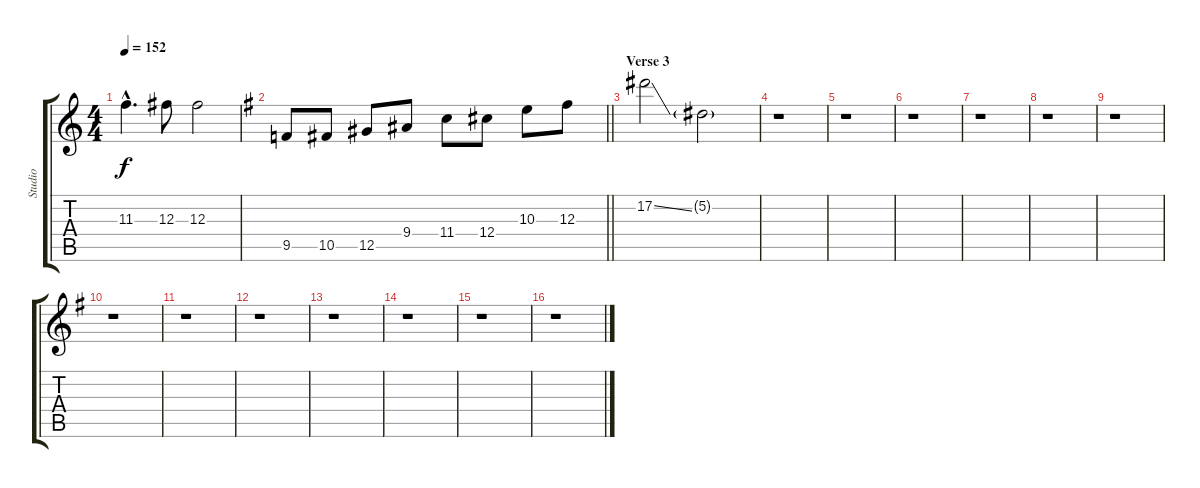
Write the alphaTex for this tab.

\track ("Studio" "Studio") {instrument distortionguitar}
\staff {score tabs}
\tuning (Eb4 Bb3 Gb3 Db3 Ab2 Eb2) {hide}
\ts (4 4)
\tempo 152
\clef g2
\ks c
11.3{hac}.4{d dy f} 12.3.8 12.3.2 |
\barLineRight lightlight
\ks g
9.5.8 10.5.8 12.5.8 9.4.8 11.4.8 12.4.8 10.3.8 12.3.8 |
\section ("" "Verse 3")
17.2{ss}.2 5.2{g}.2 |
r.1 |
r.1 |
r.1 |
r.1 |
r.1 |
r.1 |
r.1 |
r.1 |
r.1 |
r.1 |
r.1 |
r.1 |
r.1
